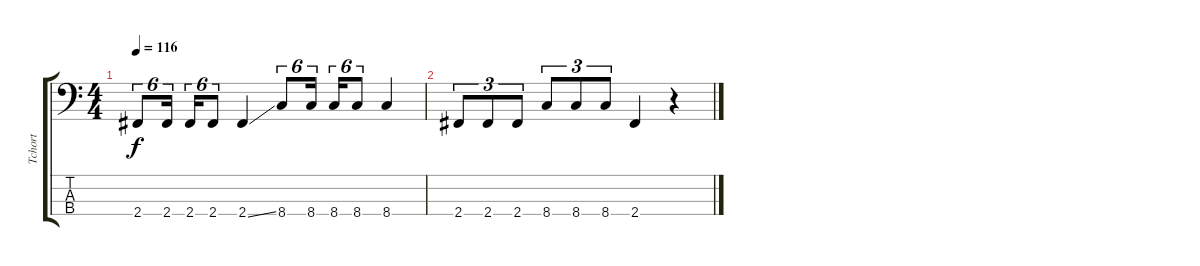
\track ("Tchort" "Tchort") {instrument electricbassfinger}
\staff {score tabs}
\tuning (G2 D2 A1 E1) {hide}
\ts (4 4)
\tempo 116
\clef f4
\ks c
2.4.8{tu (6 4) dy f} 2.4.16{tu (6 4)} 2.4.16{tu (6 4)} 2.4.8{tu (6 4)} 2.4{ss}.4 8.4.8{tu (6 4)} 8.4.16{tu (6 4)} 8.4.16{tu (6 4)} 8.4.8{tu (6 4)} 8.4.4 |
2.4.8{tu (3 2)} 2.4.8{tu (3 2)} 2.4.8{tu (3 2)} 8.4.8{tu (3 2)} 8.4.8{tu (3 2)} 8.4.8{tu (3 2)} 2.4.4 r.4
